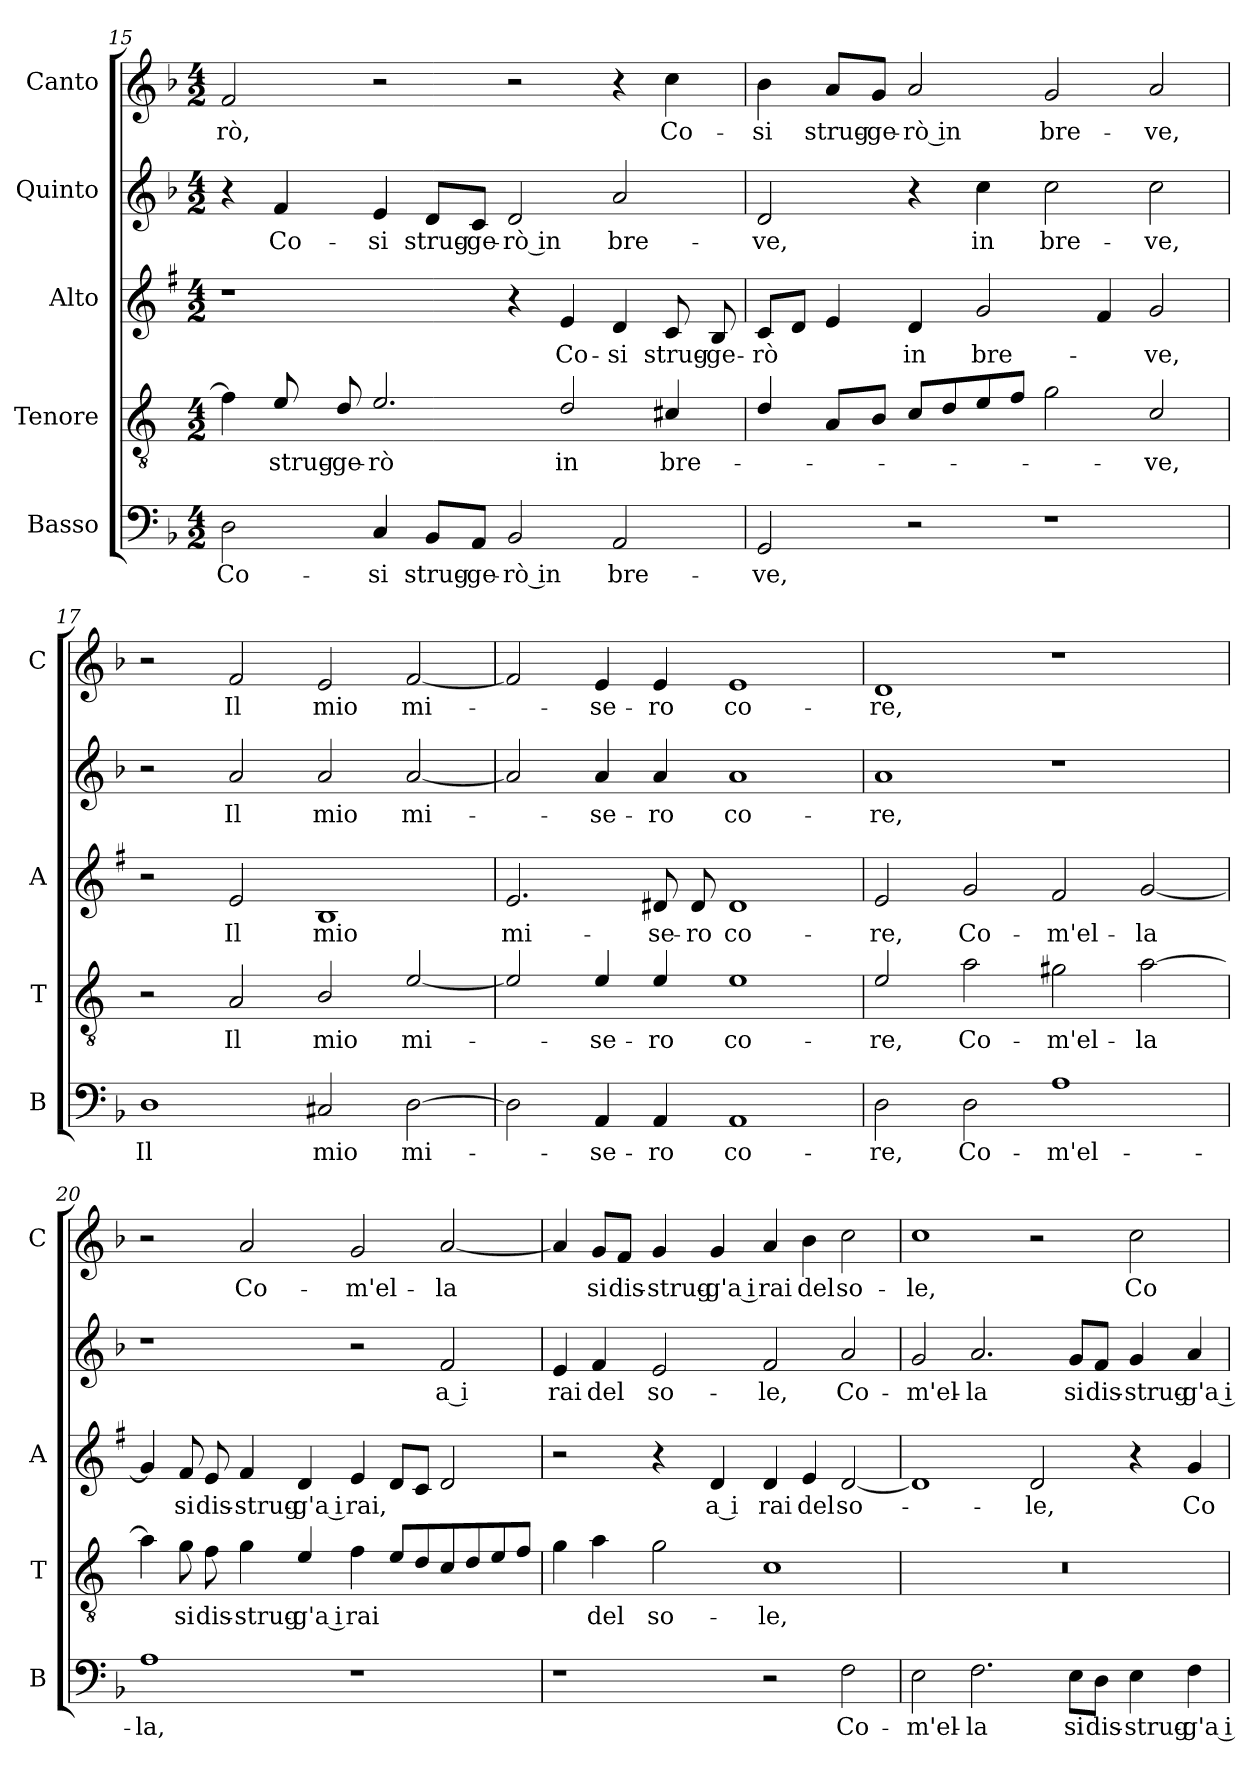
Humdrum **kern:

**kern	**text	**kern	**text	**kern	**text	**kern	**text	**kern	**text
*part5	*part5	*part4	*part4	*part3	*part3	*part2	*part2	*part1	*part1
*staff5	*staff5	*staff4	*staff4	*staff3	*staff3	*staff2	*staff2	*staff1	*staff1
*I"Basso	*	*I"Tenore	*	*I"Alto	*	*I"Quinto	*	*I"Canto	*
*I'B	*	*I'T	*	*I'A	*	*	*	*I'C	*
!!LO:PB:g=z
*clefF4	*	*clefGv2	*	*clefG2	*	*clefG2	*	*clefG2	*
*	*	*ITrd4c7	*	*ITrd1c2	*	*	*	*	*
*k[b-]	*	*k[b-]	*	*k[b-]	*	*k[b-]	*	*k[b-]	*
*F:	*	*F:	*	*F:	*	*F:	*	*F:	*
*M4/2	*	*M4/2	*	*M4/2	*	*M4/2	*	*M4/2	*
=15	=15	=15	=15	=15	=15	=15	=15	=15	=15
!	!LO:LY:b	!	!	!	!	!	!	!	!LO:LY:b
2D\	Co-	4B-\]	.	1r	.	4r	.	2f/	-rò,
!	!	!	!LO:LY:b	!	!	!	!LO:LY:b	!	!
.	.	8A/	strug-	.	.	4f/	Co-	.	.
!	!	!	!LO:LY:b	!	!	!	!	!	!
.	.	8G/	-ge-	.	.	.	.	.	.
!	!LO:LY:b	!	!LO:LY:b	!	!	!	!LO:LY:b	!	!
4C/	-si	2.A/	-rò	.	.	4e/	-si	2r	.
!	!LO:LY:b	!	!	!	!	!	!LO:LY:b	!	!
8BB-/L	strug-	.	.	.	.	8d/L	strug-	.	.
!	!LO:LY:b	!	!	!	!	!	!LO:LY:b	!	!
8AA/J	-ge-	.	.	.	.	8c/J	-ge-	.	.
!	!LO:LY:b	!	!	!	!	!	!LO:LY:b	!	!
2BB-/	-rò in	.	.	4r	.	2d/	-rò in	2r	.
!	!	!	!LO:LY:b	!	!LO:LY:b	!	!	!	!
.	.	2G/	in	4d/	Co-	.	.	.	.
!	!LO:LY:b	!	!	!	!LO:LY:b	!	!LO:LY:b	!	!
2AA/	bre-	.	.	4c/	-si	2a/	bre-	4r	.
!	!	!	!LO:LY:b	!	!LO:LY:b	!	!	!	!LO:LY:b
.	.	4F#X/	bre-	8B-/	strug-	.	.	4cc\	Co-
!	!	!	!	!	!LO:LY:b	!	!	!	!
.	.	.	.	8A/	-ge-	.	.	.	.
=16	=16	=16	=16	=16	=16	=16	=16	=16	=16
!	!LO:LY:b	!	!	!	!LO:LY:b	!	!LO:LY:b	!	!LO:LY:b
2GG/	-ve,	4G/	.	8B-/L	-rò	2d/	-ve,	4b-\	-si
.	.	.	.	8c/J	.	.	.	.	.
!	!	!	!	!	!	!	!	!	!LO:LY:b
.	.	8D/L	.	4d/	.	.	.	8a/L	strug-
!	!	!	!	!	!	!	!	!	!LO:LY:b
.	.	8E/J	.	.	.	.	.	8g/J	-ge-
!	!	!	!	!	!LO:LY:b	!	!	!	!LO:LY:b
2r	.	8F/L	.	4c/	in	4r	.	2a/	-rò in
.	.	8G/	.	.	.	.	.	.	.
!	!	!	!	!	!LO:LY:b	!	!LO:LY:b	!	!
.	.	8A/	.	2f/	bre-	4cc\	in	.	.
.	.	8B-/J	.	.	.	.	.	.	.
!	!	!	!	!	!	!	!LO:LY:b	!	!LO:LY:b
1r	.	2c\	.	.	.	2cc\	bre-	2g/	bre-
.	.	.	.	4e/	.	.	.	.	.
!	!	!	!LO:LY:b	!	!LO:LY:b	!	!LO:LY:b	!	!LO:LY:b
.	.	2F/	-ve,	2f/	-ve,	2cc\	-ve,	2a/	-ve,
=17	=17	=17	=17	=17	=17	=17	=17	=17	=17
!	!LO:LY:b	!	!	!	!	!	!	!	!
1D	Il	2r	.	2r	.	2r	.	2r	.
!	!	!	!LO:LY:b	!	!LO:LY:b	!	!LO:LY:b	!	!LO:LY:b
.	.	2D/	Il	2d/	Il	2a/	Il	2f/	Il
!	!LO:LY:b	!	!LO:LY:b	!	!LO:LY:b	!	!LO:LY:b	!	!LO:LY:b
2C#X/	mio	2E/	mio	1A	mio	2a/	mio	2e/	mio
!	!LO:LY:b	!	!LO:LY:b	!	!	!	!LO:LY:b	!	!LO:LY:b
[2D\	mi-	[2A/	mi-	.	.	[2a/	mi-	[2f/	mi-
!!LO:LB:g=z
=18	=18	=18	=18	=18	=18	=18	=18	=18	=18
!	!	!	!	!	!LO:LY:b	!	!	!	!
2D\]	.	2A/]	.	2.d/	mi-	2a/]	.	2f/]	.
!	!LO:LY:b	!	!LO:LY:b	!	!	!	!LO:LY:b	!	!LO:LY:b
4AA/	-se-	4A/	-se-	.	.	4a/	-se-	4e/	-se-
!	!LO:LY:b	!	!LO:LY:b	!	!LO:LY:b	!	!LO:LY:b	!	!LO:LY:b
4AA/	-ro	4A/	-ro	8c#X/	-se-	4a/	-ro	4e/	-ro
!	!	!	!	!	!LO:LY:b	!	!	!	!
.	.	.	.	8c#/	-ro	.	.	.	.
!	!LO:LY:b	!	!LO:LY:b	!	!LO:LY:b	!	!LO:LY:b	!	!LO:LY:b
1AA	co-	1A	co-	1c#	co-	1a	co-	1e	co-
=19	=19	=19	=19	=19	=19	=19	=19	=19	=19
!	!LO:LY:b	!	!LO:LY:b	!	!LO:LY:b	!	!LO:LY:b	!	!LO:LY:b
2D\	-re,	2A/	-re,	2d/	-re,	1a	-re,	1d	-re,
!	!LO:LY:b	!	!LO:LY:b	!	!LO:LY:b	!	!	!	!
2D\	Co-	2d\	Co-	2f/	Co-	.	.	.	.
!	!LO:LY:b	!	!LO:LY:b	!	!LO:LY:b	!	!	!	!
1A	-m'el-	2c#X\	-m'el-	2e/	-m'el-	1r	.	1r	.
!	!	!	!LO:LY:b	!	!LO:LY:b	!	!	!	!
.	.	[2d\	-la	[2f/	-la	.	.	.	.
=20	=20	=20	=20	=20	=20	=20	=20	=20	=20
!	!LO:LY:b	!	!	!	!	!	!	!	!
1A	-la,	4d\]	.	4f/]	.	1r	.	2r	.
!	!	!	!LO:LY:b	!	!LO:LY:b	!	!	!	!
.	.	8c\	si	8e/	si	.	.	.	.
!	!	!	!LO:LY:b	!	!LO:LY:b	!	!	!	!
.	.	8B-\	dis-	8d/	dis-	.	.	.	.
!	!	!	!LO:LY:b	!	!LO:LY:b	!	!	!	!LO:LY:b
.	.	4c\	-strug-	4e/	-strug-	.	.	2a/	Co-
!	!	!	!LO:LY:b	!	!LO:LY:b	!	!	!	!
.	.	4A/	-g'a i	4c/	-g'a i	.	.	.	.
!	!	!	!LO:LY:b	!	!LO:LY:b	!	!	!	!LO:LY:b
1r	.	4B-\	rai	4d/	rai,	2r	.	2g/	-m'el-
.	.	8A/L	.	8c/L	.	.	.	.	.
.	.	8G/	.	8B-/J	.	.	.	.	.
!	!	!	!	!	!	!	!LO:LY:b	!	!LO:LY:b
.	.	8F/	.	2c/	.	2f/	a i	[2a/	-la
.	.	8G/	.	.	.	.	.	.	.
.	.	8A/	.	.	.	.	.	.	.
.	.	8B-/J	.	.	.	.	.	.	.
!!LO:LB:g=z
=21	=21	=21	=21	=21	=21	=21	=21	=21	=21
!	!	!	!	!	!	!	!LO:LY:b	!	!
1r	.	4c\	.	2r	.	4e/	rai	4a/]	.
!	!	!	!LO:LY:b	!	!	!	!LO:LY:b	!	!LO:LY:b
.	.	4d\	del	.	.	4f/	del	8g/L	si
!	!	!	!	!	!	!	!	!	!LO:LY:b
.	.	.	.	.	.	.	.	8f/J	dis-
!	!	!	!LO:LY:b	!	!	!	!LO:LY:b	!	!LO:LY:b
.	.	2c\	so-	4r	.	2e/	so-	4g/	-strug-
!	!	!	!	!	!LO:LY:b	!	!	!	!LO:LY:b
.	.	.	.	4c/	a i	.	.	4g/	-g'a i
!	!	!	!LO:LY:b	!	!LO:LY:b	!	!LO:LY:b	!	!LO:LY:b
2r	.	1F	-le,	4c/	rai	2f/	-le,	4a/	rai
!	!	!	!	!	!LO:LY:b	!	!	!	!LO:LY:b
.	.	.	.	4d/	del	.	.	4b-\	del
!	!LO:LY:b	!	!	!	!LO:LY:b	!	!LO:LY:b	!	!LO:LY:b
2F\	Co-	.	.	[2c/	so-	2a/	Co-	2cc\	so-
=22	=22	=22	=22	=22	=22	=22	=22	=22	=22
!	!LO:LY:b	!	!	!	!	!	!LO:LY:b	!	!LO:LY:b
2E\	-m'el-	0r	.	1c]	.	2g/	-m'el-	1cc	-le,
!	!LO:LY:b	!	!	!	!	!	!LO:LY:b	!	!
2.F\	-la	.	.	.	.	2.a/	-la	.	.
!	!	!	!	!	!LO:LY:b	!	!	!	!
.	.	.	.	2c/	-le,	.	.	2r	.
!	!LO:LY:b	!	!	!	!	!	!LO:LY:b	!	!
8E\L	si	.	.	.	.	8g/L	si	.	.
!	!LO:LY:b	!	!	!	!	!	!LO:LY:b	!	!
8D\J	dis-	.	.	.	.	8f/J	dis-	.	.
!	!LO:LY:b	!	!	!	!	!	!LO:LY:b	!	!LO:LY:b
4E\	-strug-	.	.	4r	.	4g/	-strug-	2cc\	Co-
!	!LO:LY:b	!	!	!	!LO:LY:b	!	!LO:LY:b	!	!
4F\	-g'a i	.	.	4f/	Co-	4a/	-g'a i	.	.
=	=	=	=	=	=	=	=	=	=
*-	*-	*-	*-	*-	*-	*-	*-	*-	*-
